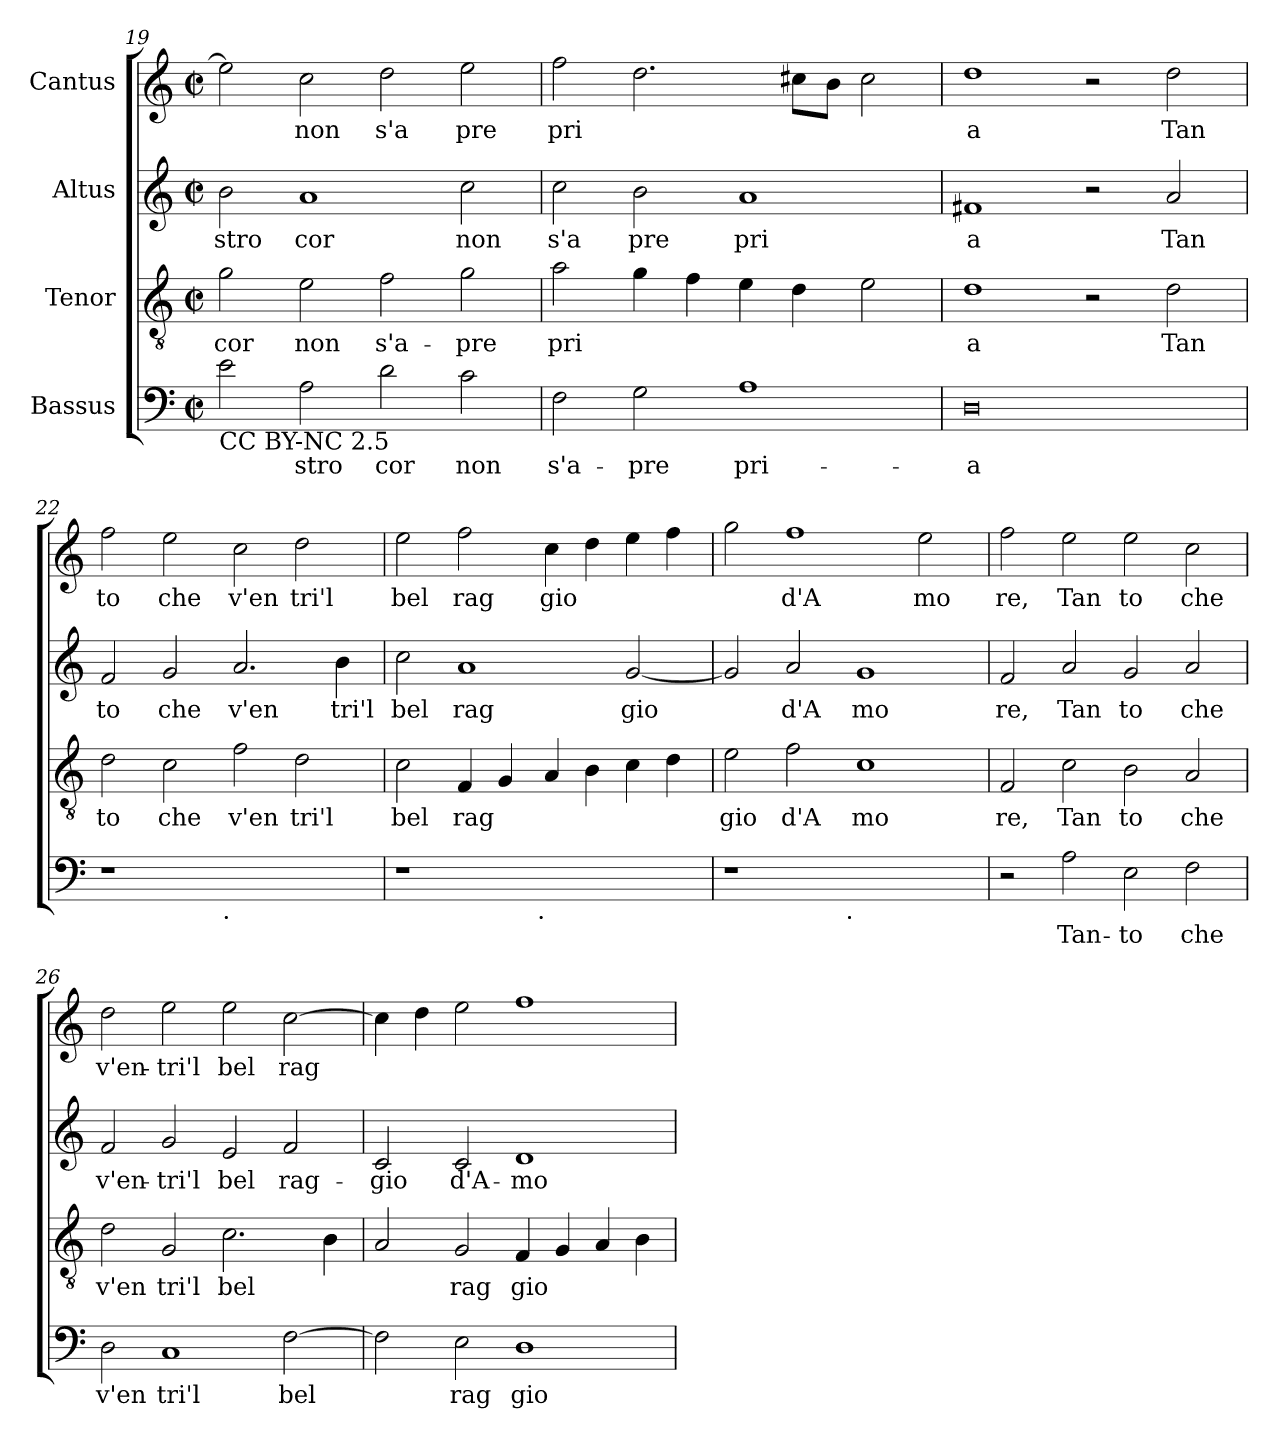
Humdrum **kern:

**kern	**text	**kern	**text	**kern	**text	**kern	**text
*part4	*part4	*part3	*part3	*part2	*part2	*part1	*part1
*staff4	*staff4	*staff3	*staff3	*staff2	*staff2	*staff1	*staff1
*I"Bassus	*	*I"Tenor	*	*I"Altus	*	*I"Cantus	*
*clefF4	*	*clefGv2	*	*clefG2	*	*clefG2	*
*k[]	*	*k[]	*	*k[]	*	*k[]	*
*C:	*	*C:	*	*C:	*	*C:	*
*M2/2	*	*M2/2	*	*M2/2	*	*M2/2	*
*met(c|)	*	*met(c|)	*	*met(c|)	*	*met(c|)	*
=19	=19	=19	=19	=19	=19	=19	=19
!LO:TX:b:t=CC BY-NC 2.5	!	!	!	!	!	!	!
!	!LO:LY:b:cj	!	!LO:LY:b:cj	!	!LO:LY:b:cj	!	!LO:LY:b:cj
2e\	.	2g\	cor	2b\	-stro	2ee\]	.
!	!LO:LY:b:cj	!	!LO:LY:b:cj	!	!LO:LY:b:cj	!	!LO:LY:b:cj
2A\	stro	2e\	non	1a	cor	2cc\	non
!	!LO:LY:b:cj	!	!LO:LY:b:cj	!	!	!	!LO:LY:b:cj
2d\	cor	2f\	s'a-	.	.	2dd\	s'a
!	!LO:LY:b:cj	!	!LO:LY:b:cj	!	!LO:LY:b:cj	!	!LO:LY:b:cj
2c\	non	2g\	-pre	2cc\	non	2ee\	pre
!!LO:PB:g=z
=20	=20	=20	=20	=20	=20	=20	=20
!	!LO:LY:b:cj	!	!LO:LY:b:cj	!	!LO:LY:b:cj	!	!LO:LY:a:cj
2F\	s'a-	2a\	pri	2cc\	s'a	2ff\	pri
!	!LO:LY:b:cj	!	!LO:LY:b:cj	!	!LO:LY:b:cj	!	!LO:LY:a:cj
2G\	-pre	4g\	.	2b\	pre	2.dd\	.
!	!	!	!LO:LY:b:cj	!	!	!	!
.	.	4f\	.	.	.	.	.
!	!LO:LY:b:cj	!	!LO:LY:b:cj	!	!LO:LY:b:cj	!	!
1A	pri-	4e\	.	1a	pri	.	.
!	!	!	!LO:LY:b:cj	!	!	!	!LO:LY:a:cj
.	.	4d\	.	.	.	8cc#\L	.
!	!	!	!	!	!	!	!LO:LY:a:cj
.	.	.	.	.	.	8b\J	.
!	!	!	!LO:LY:b:cj	!	!	!	!LO:LY:a:cj
.	.	2e\	.	.	.	2cc#\	.
=21	=21	=21	=21	=21	=21	=21	=21
!	!LO:LY:b:cj	!	!LO:LY:b:cj	!	!LO:LY:b:cj	!	!LO:LY:a:cj
0D	-a	1d	a	1f#X	a	1dd	a
.	.	2r	.	2r	.	2r	.
!	!	!	!LO:LY:b:cj	!	!LO:LY:b:cj	!	!LO:LY:a:cj
.	.	2d\	Tan	2a/	Tan	2dd\	Tan
=22	=22	=22	=22	=22	=22	=22	=22
!	!	!	!LO:LY:b:cj	!	!LO:LY:b:cj	!	!LO:LY:a:cj
*^	*	*	*	*	*	*	*
1r	2ryy	.	2d\	to	2f/	to	2ff\	to
!	!	!	!	!LO:LY:b:cj	!	!LO:LY:b:cj	!	!LO:LY:a:cj
.	4...ryy	.	2c\	che	2g/	che	2ee\	che
!	!LO:TX:b:t=.	!	!	!	!	!	!	!
.	1ryy	.	.	.	.	.	.	.
!	!	!	!	!LO:LY:b:cj	!	!LO:LY:b:cj	!	!LO:LY:a:cj
1ryy	.	.	2f\	v'en	2.a/	v'en	2cc\	v'en
!	!	!	!	!LO:LY:b:cj	!	!	!	!LO:LY:a:cj
.	.	.	2d\	tri'l	.	.	2dd\	tri'l
!	!	!	!	!	!	!LO:LY:b:cj	!	!
.	.	.	.	.	4b\	tri'l	.	.
.	32ryy	.	.	.	.	.	.	.
=23	=23	=23	=23	=23	=23	=23	=23	=23
!	!	!	!	!LO:LY:b:cj	!	!LO:LY:b:cj	!	!LO:LY:a:cj
1r	2ryy	.	2c\	bel	2cc\	bel	2ee\	bel
!	!	!	!	!LO:LY:b:cj	!	!LO:LY:b:cj	!	!LO:LY:a:cj
.	4ryy	.	4F/	rag	1a	rag	2ff\	rag
!	!	!	!	!LO:LY:b:cj	!	!	!	!
.	8...ryy	.	4G/	.	.	.	.	.
!	!LO:TX:b:t=.	!	!	!	!	!	!	!
.	1ryy	.	.	.	.	.	.	.
!	!	!	!	!LO:LY:b:cj	!	!	!	!LO:LY:a:cj
1ryy	.	.	4A/	.	.	.	4cc\	gio
!	!	!	!	!LO:LY:b:cj	!	!	!	!LO:LY:a:cj
.	.	.	4B\	.	.	.	4dd\	.
!	!	!	!	!LO:LY:b:cj	!	!LO:LY:b:cj	!	!LO:LY:a:cj
.	.	.	4c\	.	[<2g/	gio	4ee\	.
!	!	!	!	!LO:LY:b:cj	!	!	!	!LO:LY:a:cj
.	.	.	4d\	.	.	.	4ff\	.
.	64ryy	.	.	.	.	.	.	.
=24	=24	=24	=24	=24	=24	=24	=24	=24
!	!	!	!	!LO:LY:b:cj	!	!LO:LY:b:cj	!	!LO:LY:a:cj
1r	2ryy	.	2e\	gio	2g/]	.	2gg\	.
!	!	!	!	!LO:LY:b:cj	!	!LO:LY:b:cj	!	!LO:LY:a:cj
.	4...ryy	.	2f\	d'A	2a/	d'A	1ff	d'A
!	!LO:TX:b:t=.	!	!	!	!	!	!	!
.	1ryy	.	.	.	.	.	.	.
!	!	!	!	!LO:LY:b:cj	!	!LO:LY:b:cj	!	!
1ryy	.	.	1c	mo	1g	mo	.	.
!	!	!	!	!	!	!	!	!LO:LY:a:cj
.	.	.	.	.	.	.	2ee\	mo
.	32ryy	.	.	.	.	.	.	.
=25	=25	=25	=25	=25	=25	=25	=25	=25
!	!	!	!	!LO:LY:b:cj	!	!LO:LY:b:cj	!	!LO:LY:a:cj
*v	*v	*	*	*	*	*	*	*
2r	.	2F/	re,	2f/	re,	2ff\	re,
!	!LO:LY:b:cj	!	!LO:LY:b:cj	!	!LO:LY:b:cj	!	!LO:LY:a:cj
2A\	Tan-	2c\	Tan	2a/	Tan	2ee\	Tan
!	!LO:LY:b:cj	!	!LO:LY:b:cj	!	!LO:LY:b:cj	!	!LO:LY:a:cj
2E\	-to	2B\	to	2g/	to	2ee\	to
!	!LO:LY:b:cj	!	!LO:LY:b:cj	!	!LO:LY:b:cj	!	!LO:LY:a:cj
2F\	che	2A/	che	2a/	che	2cc\	che
!!LO:LB:g=z
=26	=26	=26	=26	=26	=26	=26	=26
!	!LO:LY:b:cj	!	!LO:LY:b:cj	!	!LO:LY:b:cj	!	!LO:LY:b:cj
2D\	v'en	2d\	v'en	2f/	v'en-	2dd\	v'en-
!	!LO:LY:b:cj	!	!LO:LY:b:cj	!	!LO:LY:b:cj	!	!LO:LY:b:cj
1C	tri'l	2G/	tri'l	2g/	-tri'l	2ee\	-tri'l
!	!	!	!LO:LY:b:cj	!	!LO:LY:b:cj	!	!LO:LY:b:cj
.	.	2.c\	bel	2e/	bel	2ee\	bel
!	!LO:LY:b:cj	!	!	!	!LO:LY:b:cj	!	!LO:LY:b:cj
[>2F\	bel	.	.	2f/	rag-	[>2cc\	rag-
!	!	!	!LO:LY:b:cj	!	!	!	!
.	.	4B\	.	.	.	.	.
=27	=27	=27	=27	=27	=27	=27	=27
!	!LO:LY:b:cj	!	!LO:LY:b:cj	!	!LO:LY:b:cj	!	!LO:LY:b:cj
2F\]	.	2A/	.	2c/	-gio	4cc\]	--
!	!	!	!	!	!	!	!LO:LY:b:cj
.	.	.	.	.	.	4dd\	--
!	!LO:LY:b:cj	!	!LO:LY:b:cj	!	!LO:LY:b:cj	!	!LO:LY:b:cj
2E\	rag	2G/	rag	2c/	d'A-	2ee\	--
!	!LO:LY:b:cj	!	!LO:LY:b:cj	!	!LO:LY:b:cj	!	!LO:LY:b:cj
1D	gio	4F/	gio	1d	-mo-	1ff	--
!	!	!	!LO:LY:b:cj	!	!	!	!
.	.	4G/	.	.	.	.	.
!	!	!	!LO:LY:b:cj	!	!	!	!
.	.	4A/	.	.	.	.	.
!	!	!	!LO:LY:b:cj	!	!	!	!
.	.	4B\	.	.	.	.	.
=	=	=	=	=	=	=	=
*-	*-	*-	*-	*-	*-	*-	*-
